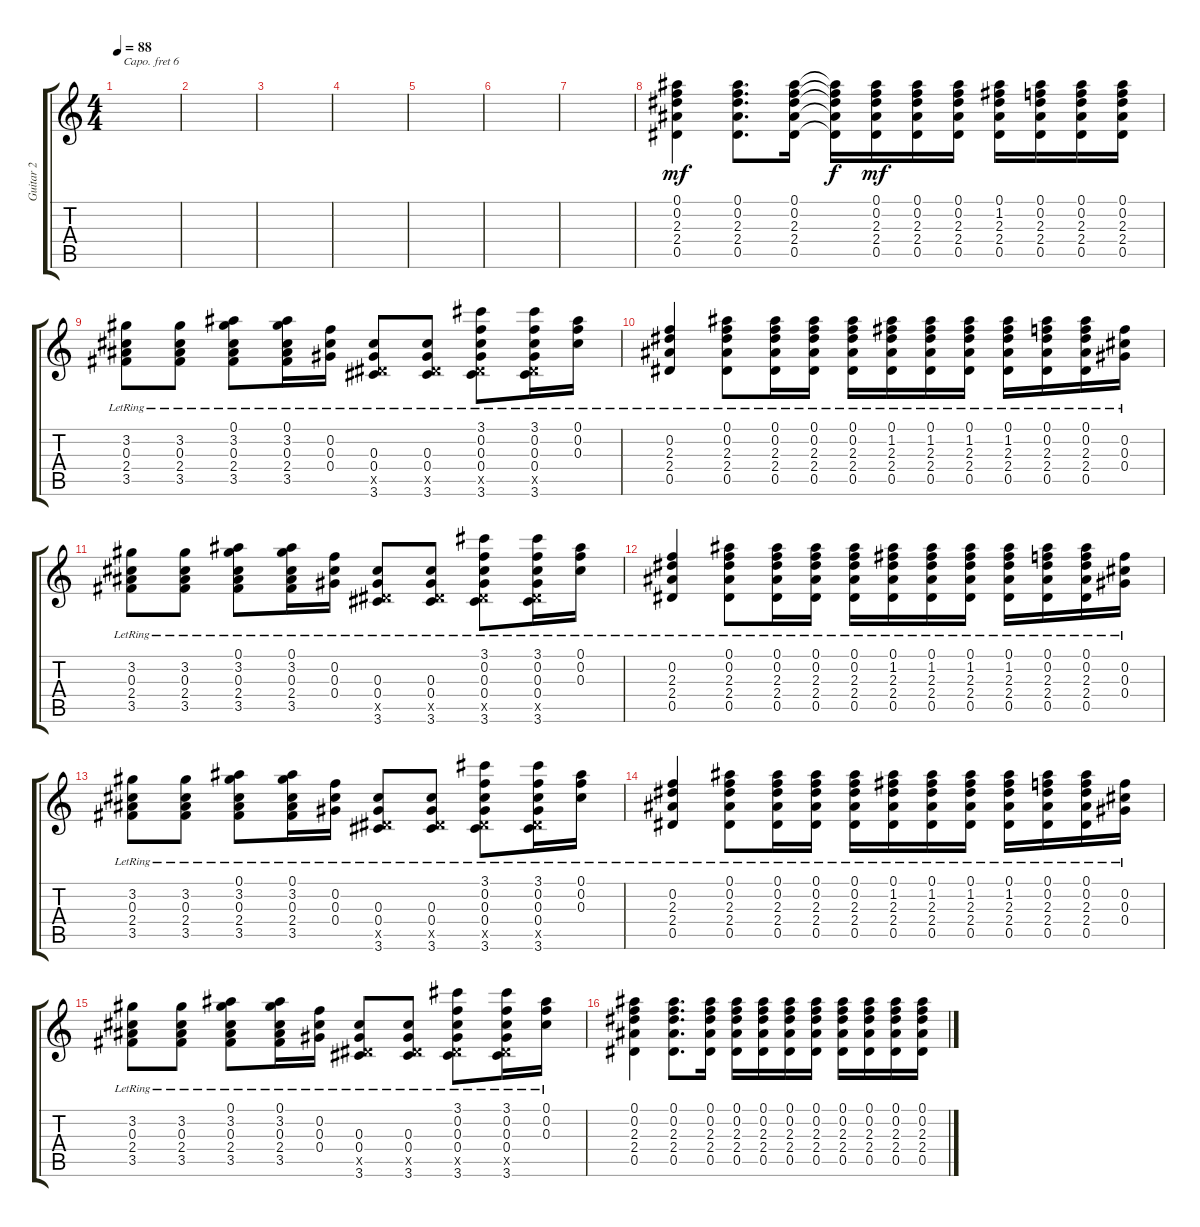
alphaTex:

\track ("Guitar 2" "Guitar 2") {instrument acousticguitarsteel}
\staff {score tabs}
\capo 6
\tuning (E4 B3 G3 D3 A2 E2) {hide}
\ts (4 4)
\tempo 88
\clef g2
\ks c
|
|
|
|
|
|
|
(0.1 0.2 2.3 2.4 0.5).4{dy mf} (0.1 0.2 2.3 2.4 0.5).8{d} (0.1 0.2 2.3 2.4 0.5).16 (0.1{t} 0.2{t} 2.3{t} 2.4{t} 0.5{t}).16{dy f} (0.1 0.2 2.3 2.4 0.5).16{dy mf} (0.1 0.2 2.3 2.4 0.5).16 (0.1 0.2 2.3 2.4 0.5).16 (0.1 1.2 2.3 2.4 0.5).16 (0.1 0.2 2.3 2.4 0.5).16 (0.1 0.2 2.3 2.4 0.5).16 (0.1 0.2 2.3 2.4 0.5).16 |
(3.2{lr} 0.3{lr} 2.4{lr} 3.5{lr}).8 (3.2{lr} 0.3{lr} 2.4{lr} 3.5{lr}).8 (0.1{lr} 3.2{lr} 0.3{lr} 2.4{lr} 3.5{lr}).8 (0.1{lr} 3.2{lr} 0.3{lr} 2.4{lr} 3.5{lr}).16 (0.2{lr} 0.3{lr} 0.4{lr}).16 (0.3{lr} 0.4{lr} 0.5{x} 3.6{lr}).8 (0.3{lr} 0.4{lr} 0.5{x} 3.6{lr}).8 (3.1{lr} 0.2{lr} 0.3{lr} 0.4{lr} 0.5{x} 3.6{lr}).8 (3.1{lr} 0.2{lr} 0.3{lr} 0.4{lr} 0.5{x} 3.6{lr}).16 (0.1{lr} 0.2{lr} 0.3{lr}).16 |
(0.2{lr} 2.3{lr} 2.4{lr} 0.5{lr}).4 (0.1{lr} 0.2{lr} 2.3{lr} 2.4{lr} 0.5{lr}).8 (0.1{lr} 0.2{lr} 2.3{lr} 2.4{lr} 0.5{lr}).16 (0.1{lr} 0.2{lr} 2.3{lr} 2.4{lr} 0.5{lr}).16 (0.1{lr} 0.2{lr} 2.3{lr} 2.4{lr} 0.5{lr}).16 (0.1{lr} 1.2{lr} 2.3{lr} 2.4{lr} 0.5{lr}).16 (0.1{lr} 1.2{lr} 2.3{lr} 2.4{lr} 0.5{lr}).16 (0.1{lr} 1.2{lr} 2.3{lr} 2.4{lr} 0.5{lr}).16 (0.1{lr} 1.2{lr} 2.3{lr} 2.4{lr} 0.5{lr}).16 (0.1{lr} 0.2{lr} 2.3{lr} 2.4{lr} 0.5{lr}).16 (0.1{lr} 0.2{lr} 2.3{lr} 2.4{lr} 0.5{lr}).16 (0.2{lr} 0.3{lr} 0.4{lr}).16 |
(3.2{lr} 0.3{lr} 2.4{lr} 3.5{lr}).8 (3.2{lr} 0.3{lr} 2.4{lr} 3.5{lr}).8 (0.1{lr} 3.2{lr} 0.3{lr} 2.4{lr} 3.5{lr}).8 (0.1{lr} 3.2{lr} 0.3{lr} 2.4{lr} 3.5{lr}).16 (0.2{lr} 0.3{lr} 0.4{lr}).16 (0.3{lr} 0.4{lr} 0.5{x} 3.6{lr}).8 (0.3{lr} 0.4{lr} 0.5{x} 3.6{lr}).8 (3.1{lr} 0.2{lr} 0.3{lr} 0.4{lr} 0.5{x} 3.6{lr}).8 (3.1{lr} 0.2{lr} 0.3{lr} 0.4{lr} 0.5{x} 3.6{lr}).16 (0.1{lr} 0.2{lr} 0.3{lr}).16 |
(0.2{lr} 2.3{lr} 2.4{lr} 0.5{lr}).4 (0.1{lr} 0.2{lr} 2.3{lr} 2.4{lr} 0.5{lr}).8 (0.1{lr} 0.2{lr} 2.3{lr} 2.4{lr} 0.5{lr}).16 (0.1{lr} 0.2{lr} 2.3{lr} 2.4{lr} 0.5{lr}).16 (0.1{lr} 0.2{lr} 2.3{lr} 2.4{lr} 0.5{lr}).16 (0.1{lr} 1.2{lr} 2.3{lr} 2.4{lr} 0.5{lr}).16 (0.1{lr} 1.2{lr} 2.3{lr} 2.4{lr} 0.5{lr}).16 (0.1{lr} 1.2{lr} 2.3{lr} 2.4{lr} 0.5{lr}).16 (0.1{lr} 1.2{lr} 2.3{lr} 2.4{lr} 0.5{lr}).16 (0.1{lr} 0.2{lr} 2.3{lr} 2.4{lr} 0.5{lr}).16 (0.1{lr} 0.2{lr} 2.3{lr} 2.4{lr} 0.5{lr}).16 (0.2{lr} 0.3{lr} 0.4{lr}).16 |
(3.2{lr} 0.3{lr} 2.4{lr} 3.5{lr}).8 (3.2{lr} 0.3{lr} 2.4{lr} 3.5{lr}).8 (0.1{lr} 3.2{lr} 0.3{lr} 2.4{lr} 3.5{lr}).8 (0.1{lr} 3.2{lr} 0.3{lr} 2.4{lr} 3.5{lr}).16 (0.2{lr} 0.3{lr} 0.4{lr}).16 (0.3{lr} 0.4{lr} 0.5{x} 3.6{lr}).8 (0.3{lr} 0.4{lr} 0.5{x} 3.6{lr}).8 (3.1{lr} 0.2{lr} 0.3{lr} 0.4{lr} 0.5{x} 3.6{lr}).8 (3.1{lr} 0.2{lr} 0.3{lr} 0.4{lr} 0.5{x} 3.6{lr}).16 (0.1{lr} 0.2{lr} 0.3{lr}).16 |
(0.2{lr} 2.3{lr} 2.4{lr} 0.5{lr}).4 (0.1{lr} 0.2{lr} 2.3{lr} 2.4{lr} 0.5{lr}).8 (0.1{lr} 0.2{lr} 2.3{lr} 2.4{lr} 0.5{lr}).16 (0.1{lr} 0.2{lr} 2.3{lr} 2.4{lr} 0.5{lr}).16 (0.1{lr} 0.2{lr} 2.3{lr} 2.4{lr} 0.5{lr}).16 (0.1{lr} 1.2{lr} 2.3{lr} 2.4{lr} 0.5{lr}).16 (0.1{lr} 1.2{lr} 2.3{lr} 2.4{lr} 0.5{lr}).16 (0.1{lr} 1.2{lr} 2.3{lr} 2.4{lr} 0.5{lr}).16 (0.1{lr} 1.2{lr} 2.3{lr} 2.4{lr} 0.5{lr}).16 (0.1{lr} 0.2{lr} 2.3{lr} 2.4{lr} 0.5{lr}).16 (0.1{lr} 0.2{lr} 2.3{lr} 2.4{lr} 0.5{lr}).16 (0.2{lr} 0.3{lr} 0.4{lr}).16 |
(3.2{lr} 0.3{lr} 2.4{lr} 3.5{lr}).8 (3.2{lr} 0.3{lr} 2.4{lr} 3.5{lr}).8 (0.1{lr} 3.2{lr} 0.3{lr} 2.4{lr} 3.5{lr}).8 (0.1{lr} 3.2{lr} 0.3{lr} 2.4{lr} 3.5{lr}).16 (0.2{lr} 0.3{lr} 0.4{lr}).16 (0.3{lr} 0.4{lr} 0.5{x} 3.6{lr}).8 (0.3{lr} 0.4{lr} 0.5{x} 3.6{lr}).8 (3.1{lr} 0.2{lr} 0.3{lr} 0.4{lr} 0.5{x} 3.6{lr}).8 (3.1{lr} 0.2{lr} 0.3{lr} 0.4{lr} 0.5{x} 3.6{lr}).16 (0.1{lr} 0.2{lr} 0.3{lr}).16 |
(0.1 0.2 2.3 2.4 0.5).4 (0.1 0.2 2.3 2.4 0.5).8{d} (0.1 0.2 2.3 2.4 0.5).16 (0.1 0.2 2.3 2.4 0.5).16 (0.1 0.2 2.3 2.4 0.5).16 (0.1 0.2 2.3 2.4 0.5).16 (0.1 0.2 2.3 2.4 0.5).16 (0.1 0.2 2.3 2.4 0.5).16 (0.1 0.2 2.3 2.4 0.5).16 (0.1 0.2 2.3 2.4 0.5).16 (0.1 0.2 2.3 2.4 0.5).16
